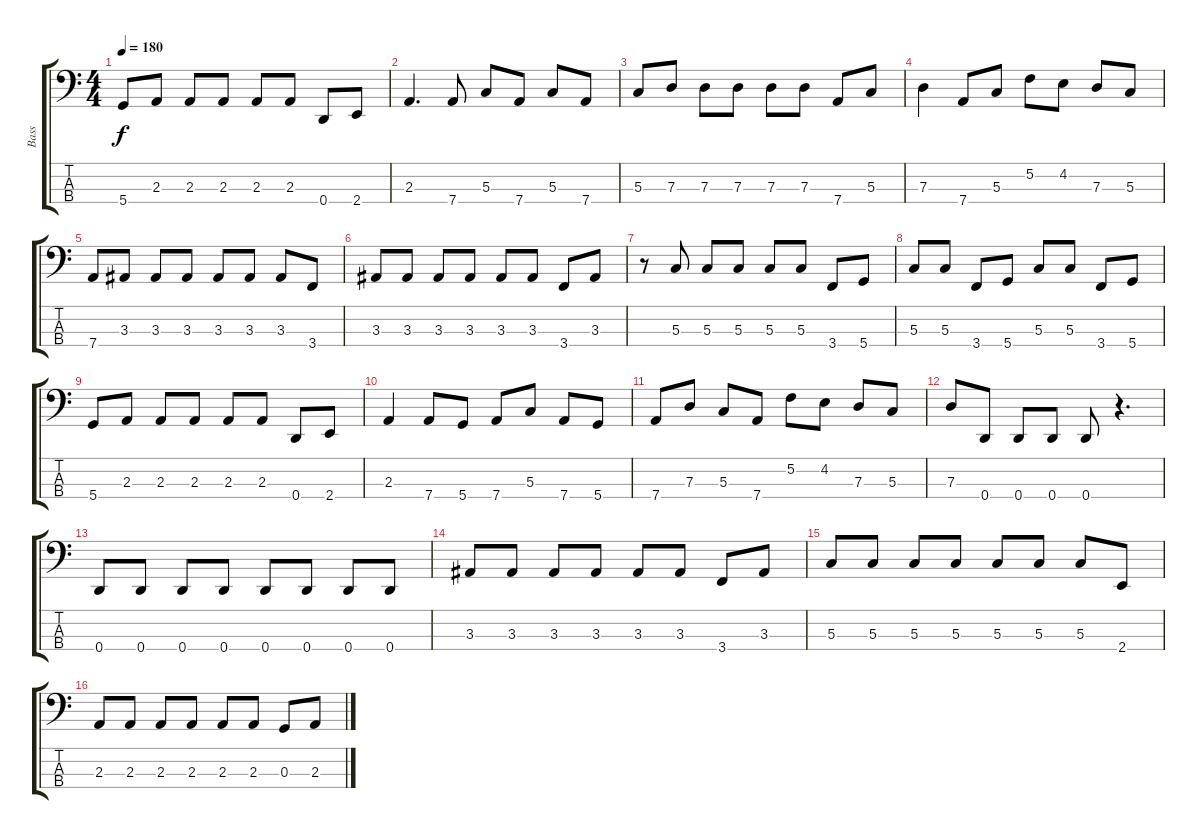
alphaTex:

\track ("Bass" "Bass") {instrument electricbassfinger}
\staff {score tabs}
\tuning (F2 C2 G1 D1) {hide}
\ts (4 4)
\tempo 180
\clef f4
\ks c
5.4.8{dy f} 2.3.8 2.3.8 2.3.8 2.3.8 2.3.8 0.4.8 2.4.8 |
2.3.4{d} 7.4.8 5.3.8 7.4.8 5.3.8 7.4.8 |
5.3.8 7.3.8 7.3.8 7.3.8 7.3.8 7.3.8 7.4.8 5.3.8 |
7.3.4 7.4.8 5.3.8 5.2.8 4.2.8 7.3.8 5.3.8 |
7.4.8 3.3.8 3.3.8 3.3.8 3.3.8 3.3.8 3.3.8 3.4.8 |
3.3.8 3.3.8 3.3.8 3.3.8 3.3.8 3.3.8 3.4.8 3.3.8 |
r.8 5.3.8 5.3.8 5.3.8 5.3.8 5.3.8 3.4.8 5.4.8 |
5.3.8 5.3.8 3.4.8 5.4.8 5.3.8 5.3.8 3.4.8 5.4.8 |
5.4.8 2.3.8 2.3.8 2.3.8 2.3.8 2.3.8 0.4.8 2.4.8 |
2.3.4 7.4.8 5.4.8 7.4.8 5.3.8 7.4.8 5.4.8 |
7.4.8 7.3.8 5.3.8 7.4.8 5.2.8 4.2.8 7.3.8 5.3.8 |
7.3.8 0.4.8 0.4.8 0.4.8 0.4.8 r.4{d} |
0.4.8 0.4.8 0.4.8 0.4.8 0.4.8 0.4.8 0.4.8 0.4.8 |
3.3.8 3.3.8 3.3.8 3.3.8 3.3.8 3.3.8 3.4.8 3.3.8 |
5.3.8 5.3.8 5.3.8 5.3.8 5.3.8 5.3.8 5.3.8 2.4.8 |
2.3.8 2.3.8 2.3.8 2.3.8 2.3.8 2.3.8 0.3.8 2.3.8
